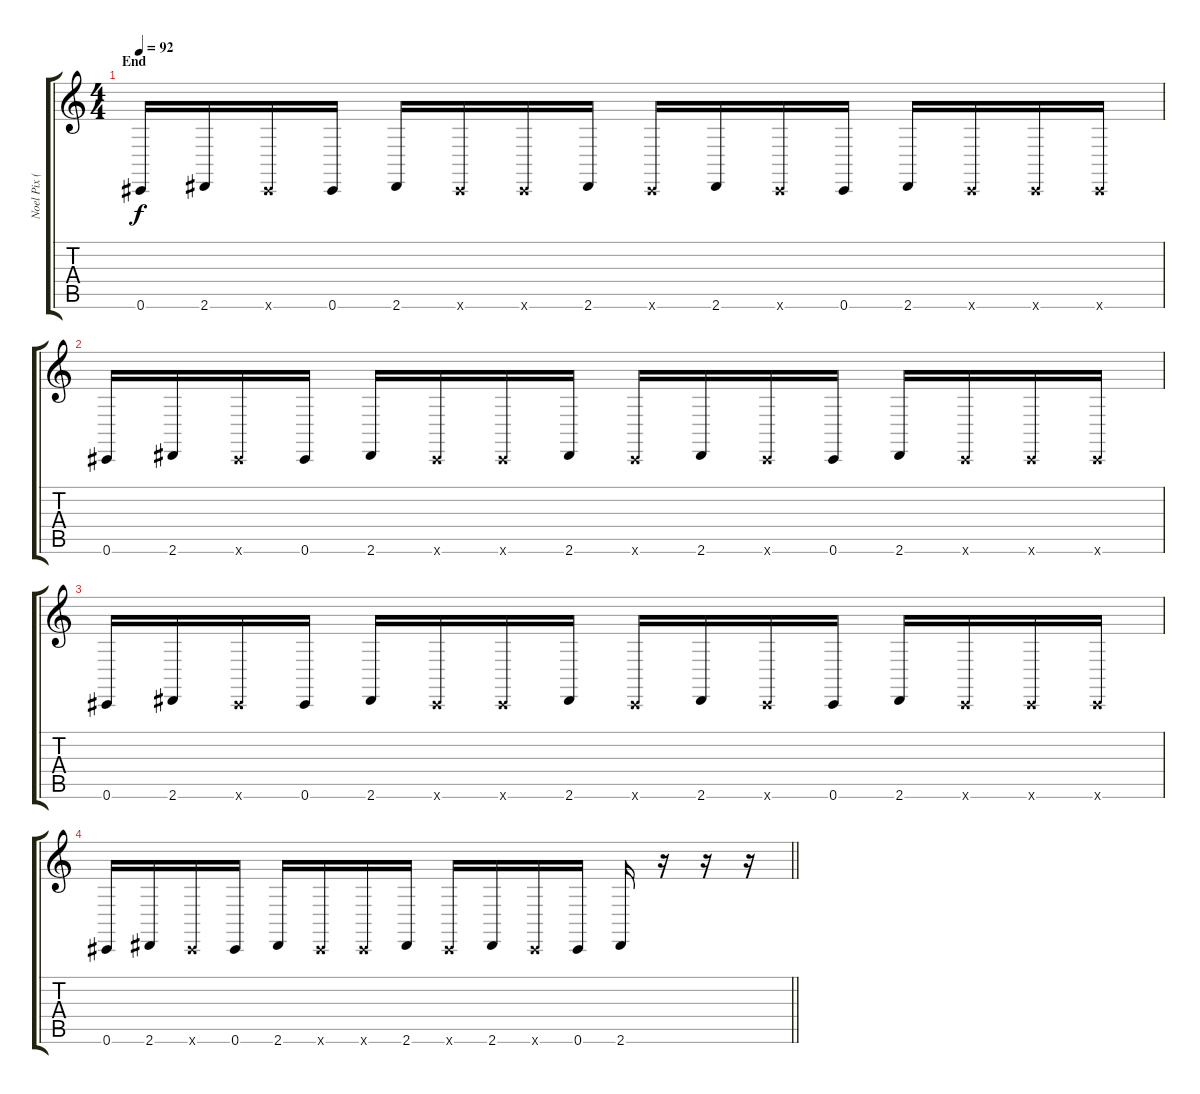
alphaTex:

\track ("Noel Pix ( Keyboard 3 )" "Noel Pix (") {instrument lead1square}
\staff {score tabs}
\tuning (Eb4 Bb3 Gb3 Db3 Ab2 Db2) {hide}
\ts (4 4)
\section ("" "End")
\tempo 92
\clef g2
\ks c
0.6.16{dy f} 2.6.16 0.6{x}.16 0.6.16 2.6.16 0.6{x}.16 0.6{x}.16 2.6.16 0.6{x}.16 2.6.16 0.6{x}.16 0.6.16 2.6.16 0.6{x}.16 0.6{x}.16 0.6{x}.16 |
0.6.16 2.6.16 0.6{x}.16 0.6.16 2.6.16 0.6{x}.16 0.6{x}.16 2.6.16 0.6{x}.16 2.6.16 0.6{x}.16 0.6.16 2.6.16 0.6{x}.16 0.6{x}.16 0.6{x}.16 |
0.6.16 2.6.16 0.6{x}.16 0.6.16 2.6.16 0.6{x}.16 0.6{x}.16 2.6.16 0.6{x}.16 2.6.16 0.6{x}.16 0.6.16 2.6.16 0.6{x}.16 0.6{x}.16 0.6{x}.16 |
\barLineRight lightlight
0.6.16 2.6.16 0.6{x}.16 0.6.16 2.6.16 0.6{x}.16 0.6{x}.16 2.6.16 0.6{x}.16 2.6.16 0.6{x}.16 0.6.16 2.6.16 r.16 r.16 r.16
